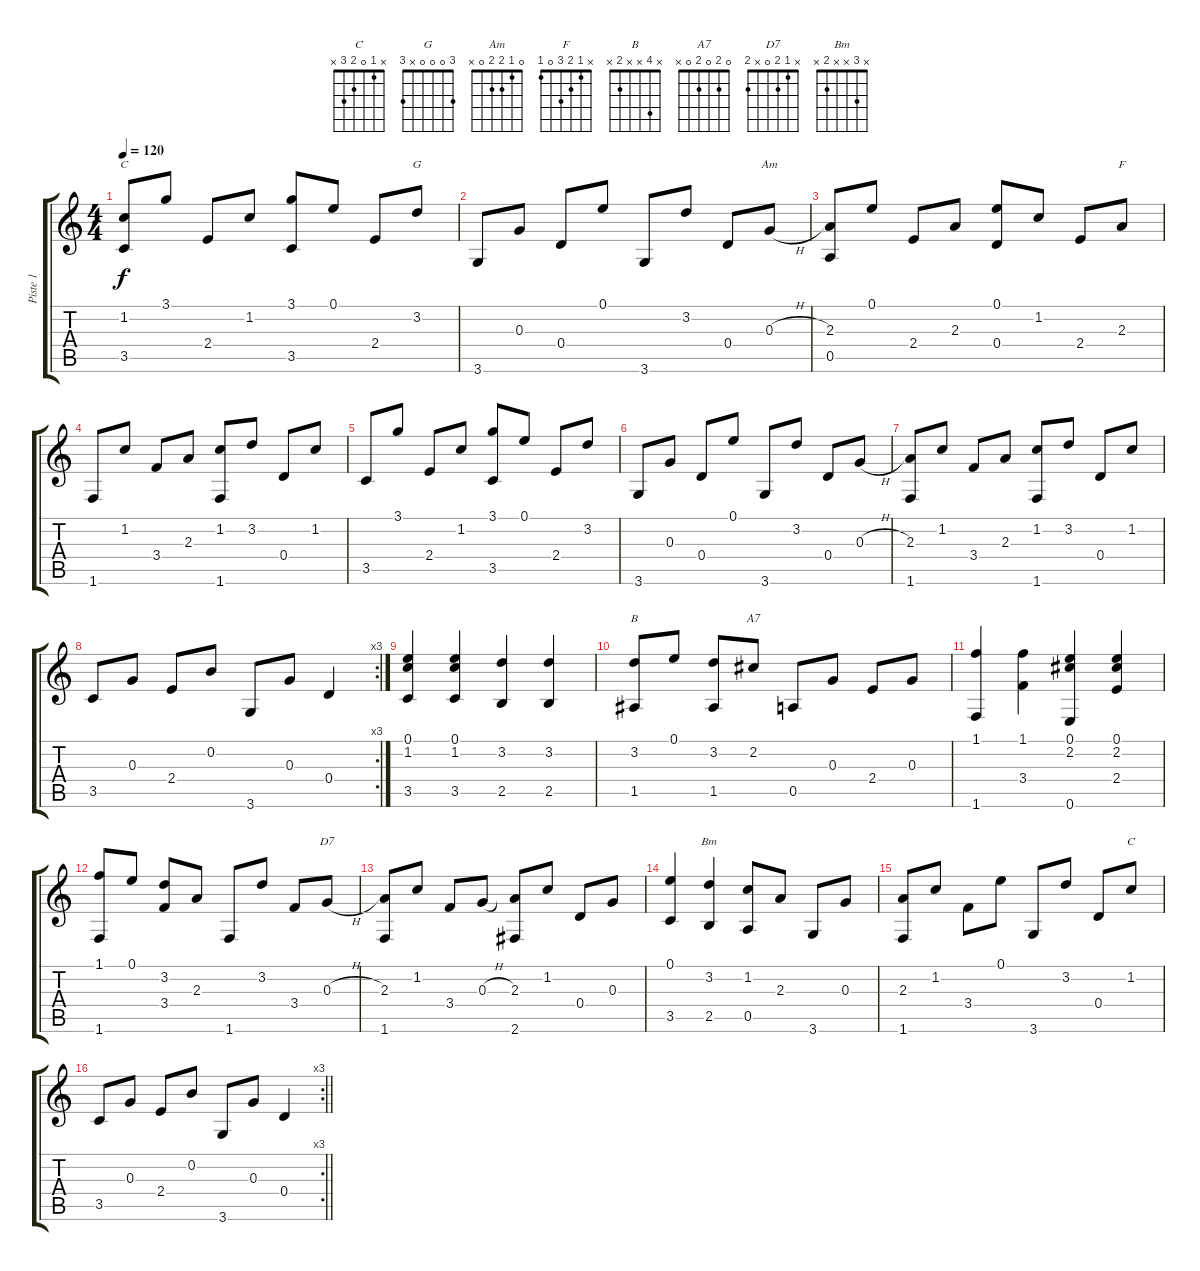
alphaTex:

\track ("Piste 1" "Piste 1") {instrument acousticguitarsteel}
\staff {score tabs}
\tuning (E4 B3 G3 D3 A2 E2) {hide}
\chord ("C" 3 1 0 2 3 x)
\chord ("G" 3 0 0 0 x 3)
\chord ("Am" 0 1 2 2 0 x)
\chord ("F" x 1 2 3 0 1)
\chord ("B" x 4 x x 2 x)
\chord ("A7" 0 2 0 2 0 x)
\chord ("D7" x 1 2 0 x 2)
\chord ("Bm" x 3 x x 2 x)
\chord ("C" x 1 0 2 3 x)
\ts (4 4)
\tempo 120
\clef g2
\ks c
(1.2 3.5).8{ch "C" dy f instrument acousticguitarsteel} 3.1.8 2.4.8 1.2.8 (3.1 3.5).8 0.1.8 2.4.8 3.2.8{ch "G"} |
3.6.8 0.3.8 0.4.8 0.1.8 3.6.8 3.2.8 0.4.8 0.3{h}.8{ch "Am"} |
(2.3 0.5).8 0.1.8 2.4.8 2.3.8 (0.1 0.4).8 1.2.8 2.4.8 2.3.8{ch "F"} |
1.6.8 1.2.8 3.4.8 2.3.8 (1.2 1.6).8 3.2.8 0.4.8 1.2.8 |
3.5.8 3.1.8 2.4.8 1.2.8 (3.1 3.5).8 0.1.8 2.4.8 3.2.8 |
3.6.8 0.3.8 0.4.8 0.1.8 3.6.8 3.2.8 0.4.8 0.3{h}.8 |
(2.3 1.6).8 1.2.8 3.4.8 2.3.8 (1.2 1.6).8 3.2.8 0.4.8 1.2.8 |
\rc 3
3.5.8 0.3.8 2.4.8 0.2.8 3.6.8 0.3.8 0.4.4 |
(0.1 1.2 3.5).4 (0.1 1.2 3.5).4 (3.2 2.5).4 (3.2 2.5).4 |
(3.2 1.5).8{ch "B"} 0.1.8 (3.2 1.5).8 2.2.8{ch "A7"} 0.5.8 0.3.8 2.4.8 0.3.8 |
(1.1 1.6).4 (1.1 3.4).4 (0.1 2.2 0.6).4 (0.1 2.2 2.4).4 |
(1.1 1.6).8 0.1.8 (3.2 3.4).8 2.3.8 1.6.8 3.2.8 3.4.8 0.3{h}.8{ch "D7"} |
(2.3 1.6).8 1.2.8 3.4.8 0.3{h}.8 (2.3 2.6).8 1.2.8 0.4.8 0.3.8 |
(0.1 3.5).4 (3.2 2.5).4{ch "Bm"} (1.2 0.5).8 2.3.8 3.6.8 0.3.8 |
(2.3 1.6).8 1.2.8 3.4.8 0.1.8 3.6.8 3.2.8 0.4.8 1.2.8{ch "C"} |
\rc 3
\barLineRight lightlight
3.5.8 0.3.8 2.4.8 0.2.8 3.6.8 0.3.8 0.4.4
